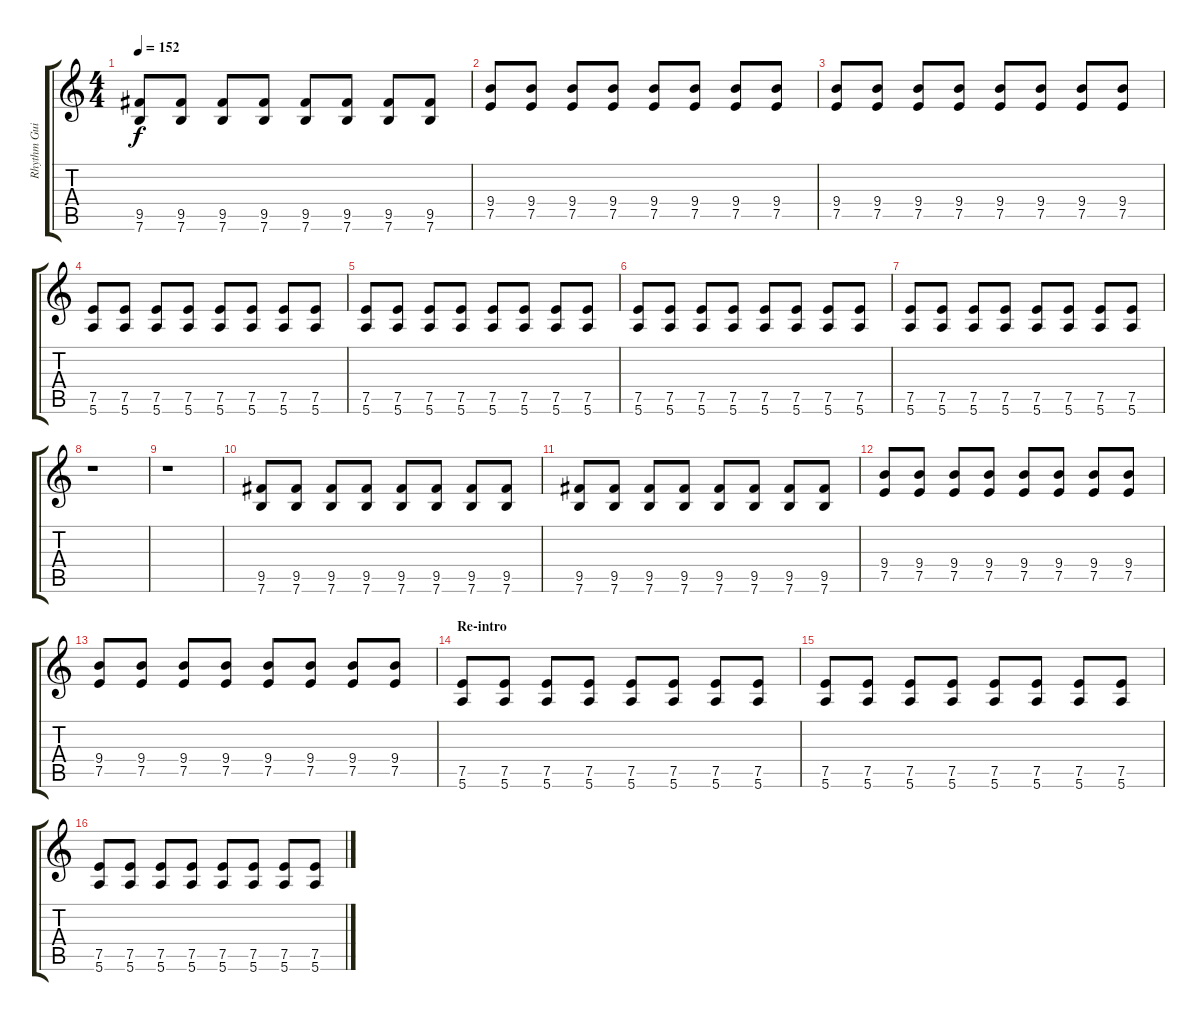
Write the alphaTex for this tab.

\track ("Rhythm Guitar 2" "Rhythm Gui") {instrument overdrivenguitar}
\staff {score tabs}
\tuning (E4 B3 G3 D3 A2 E2) {hide}
\ts (4 4)
\tempo 152
\clef g2
\ks c
(9.5 7.6).8{dy f} (9.5 7.6).8 (9.5 7.6).8 (9.5 7.6).8 (9.5 7.6).8 (9.5 7.6).8 (9.5 7.6).8 (9.5 7.6).8 |
(9.4 7.5).8 (9.4 7.5).8 (9.4 7.5).8 (9.4 7.5).8 (9.4 7.5).8 (9.4 7.5).8 (9.4 7.5).8 (9.4 7.5).8 |
(9.4 7.5).8 (9.4 7.5).8 (9.4 7.5).8 (9.4 7.5).8 (9.4 7.5).8 (9.4 7.5).8 (9.4 7.5).8 (9.4 7.5).8 |
(7.5 5.6).8 (7.5 5.6).8 (7.5 5.6).8 (7.5 5.6).8 (7.5 5.6).8 (7.5 5.6).8 (7.5 5.6).8 (7.5 5.6).8 |
(7.5 5.6).8 (7.5 5.6).8 (7.5 5.6).8 (7.5 5.6).8 (7.5 5.6).8 (7.5 5.6).8 (7.5 5.6).8 (7.5 5.6).8 |
(7.5 5.6).8 (7.5 5.6).8 (7.5 5.6).8 (7.5 5.6).8 (7.5 5.6).8 (7.5 5.6).8 (7.5 5.6).8 (7.5 5.6).8 |
(7.5 5.6).8 (7.5 5.6).8 (7.5 5.6).8 (7.5 5.6).8 (7.5 5.6).8 (7.5 5.6).8 (7.5 5.6).8 (7.5 5.6).8 |
r.1 |
r.1 |
(9.5 7.6).8 (9.5 7.6).8 (9.5 7.6).8 (9.5 7.6).8 (9.5 7.6).8 (9.5 7.6).8 (9.5 7.6).8 (9.5 7.6).8 |
(9.5 7.6).8 (9.5 7.6).8 (9.5 7.6).8 (9.5 7.6).8 (9.5 7.6).8 (9.5 7.6).8 (9.5 7.6).8 (9.5 7.6).8 |
(9.4 7.5).8 (9.4 7.5).8 (9.4 7.5).8 (9.4 7.5).8 (9.4 7.5).8 (9.4 7.5).8 (9.4 7.5).8 (9.4 7.5).8 |
(9.4 7.5).8 (9.4 7.5).8 (9.4 7.5).8 (9.4 7.5).8 (9.4 7.5).8 (9.4 7.5).8 (9.4 7.5).8 (9.4 7.5).8 |
\section ("" "Re-intro")
(7.5 5.6).8 (7.5 5.6).8 (7.5 5.6).8 (7.5 5.6).8 (7.5 5.6).8 (7.5 5.6).8 (7.5 5.6).8 (7.5 5.6).8 |
(7.5 5.6).8 (7.5 5.6).8 (7.5 5.6).8 (7.5 5.6).8 (7.5 5.6).8 (7.5 5.6).8 (7.5 5.6).8 (7.5 5.6).8 |
(7.5 5.6).8 (7.5 5.6).8 (7.5 5.6).8 (7.5 5.6).8 (7.5 5.6).8 (7.5 5.6).8 (7.5 5.6).8 (7.5 5.6).8
